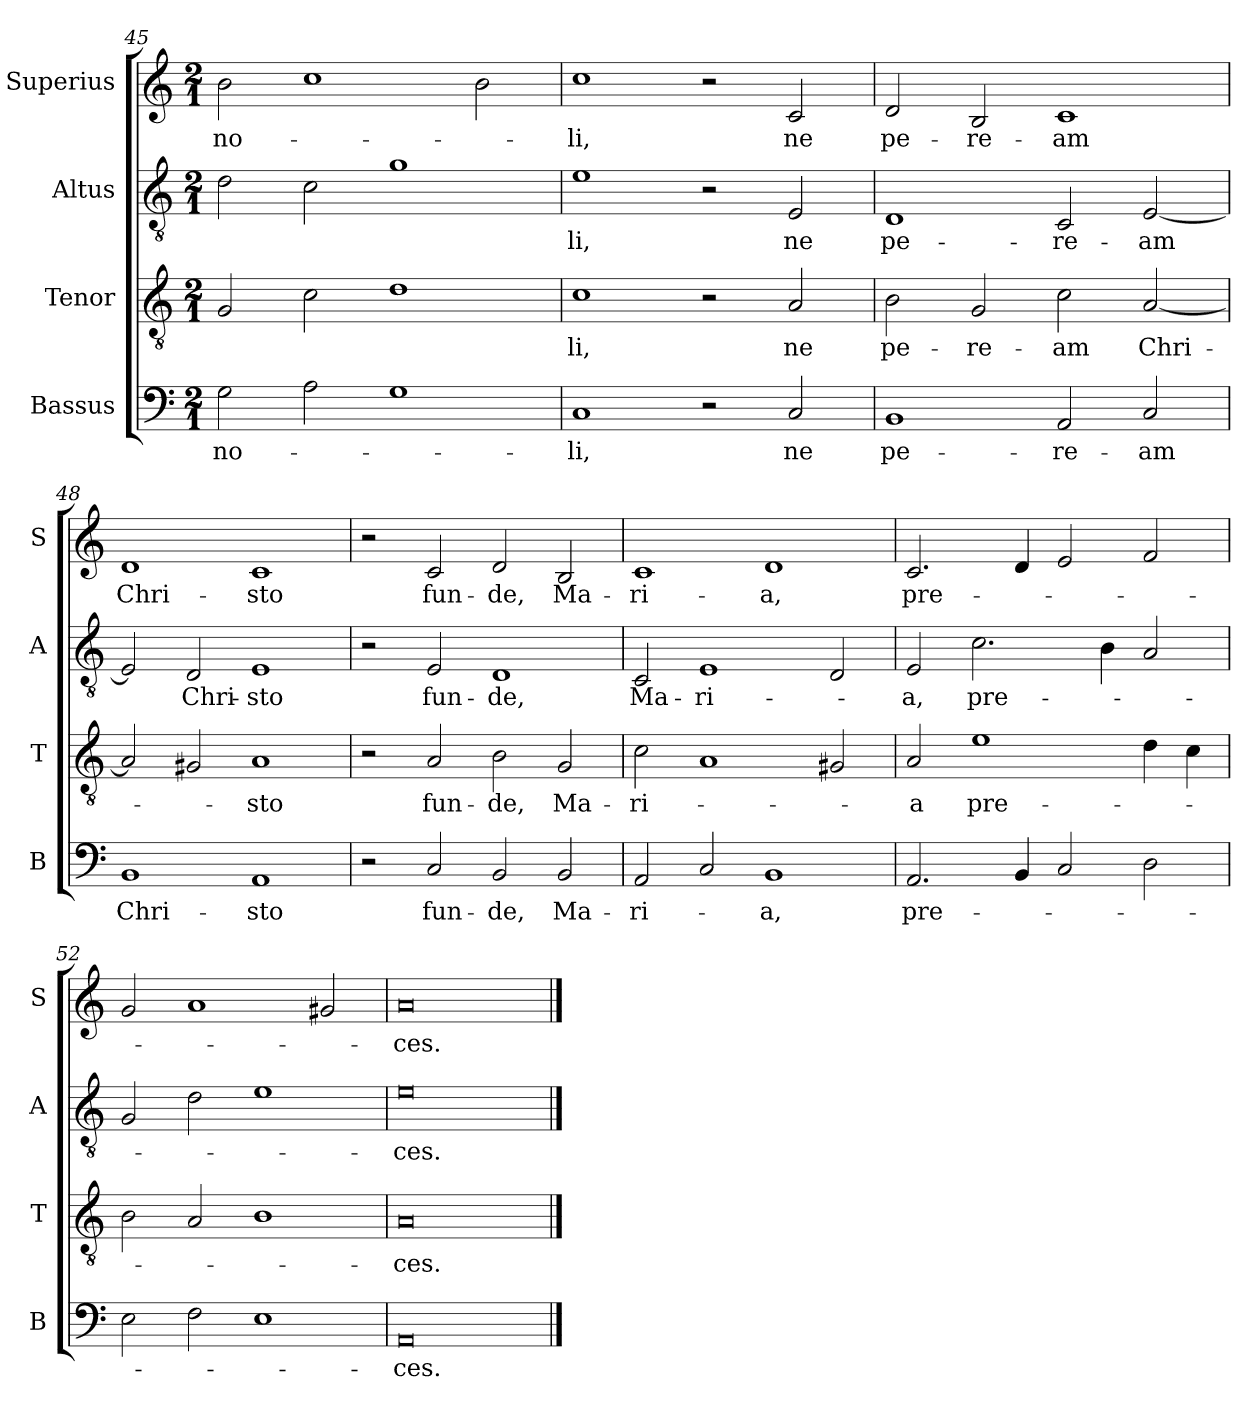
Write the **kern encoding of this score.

**kern	**text	**kern	**text	**kern	**text	**kern	**text
*part4	*part4	*part3	*part3	*part2	*part2	*part1	*part1
*staff4	*staff4	*staff3	*staff3	*staff2	*staff2	*staff1	*staff1
*I"Bassus	*	*I"Tenor	*	*I"Altus	*	*I"Superius	*
*I'B	*	*I'T	*	*I'A	*	*I'S	*
*clefF4	*	*clefGv2	*	*clefGv2	*	*clefG2	*
*k[]	*	*k[]	*	*k[]	*	*k[]	*
*M2/1	*	*M2/1	*	*M2/1	*	*M2/1	*
=45	=45	=45	=45	=45	=45	=45	=45
2G	no-	2G	.	2d	.	2b	no-
2A	.	2c	.	2c	.	1cc	.
1G	.	1d	.	1g	.	.	.
.	.	.	.	.	.	2b	.
=46	=46	=46	=46	=46	=46	=46	=46
1C	-li,	1c	-li,	1e	-li,	1cc	-li,
2r	.	2r	.	2r	.	2r	.
2C	ne	2A	ne	2E	ne	2c	ne
=47	=47	=47	=47	=47	=47	=47	=47
1BB	pe-	2B	pe-	1D	pe-	2d	pe-
.	.	2G	-re-	.	.	2B	-re-
2AA	-re-	2c	-am	2C	-re-	1c	-am
2C	-am	[2A	Chri-	[2E	-am	.	.
=48	=48	=48	=48	=48	=48	=48	=48
1BB	Chri-	2A]	.	2E]	.	1d	Chri-
.	.	2G#X	.	2D	Chri-	.	.
1AA	-sto	1A	-sto	1E	-sto	1c	-sto
=49	=49	=49	=49	=49	=49	=49	=49
2r	.	2r	.	2r	.	2r	.
2C	fun-	2A	fun-	2E	fun-	2c	fun-
2BB	-de,	2B	-de,	1D	-de,	2d	-de,
2BB	Ma-	2G	Ma-	.	.	2B	Ma-
=50	=50	=50	=50	=50	=50	=50	=50
2AA	-ri-	2c	-ri-	2C	Ma-	1c	-ri-
2C	.	1A	.	1E	-ri-	.	.
1BB	-a,	.	.	.	.	1d	-a,
.	.	2G#X	.	2D	.	.	.
=51	=51	=51	=51	=51	=51	=51	=51
2.AA	pre-	2A	-a	2E	-a,	2.c	pre-
.	.	1e	pre-	2.c	pre-	.	.
4BB	.	.	.	.	.	4d	.
2C	.	.	.	.	.	2e	.
.	.	.	.	4B	.	.	.
2D	.	4d	.	2A	.	2f	.
.	.	4c	.	.	.	.	.
=52	=52	=52	=52	=52	=52	=52	=52
2E	.	2B	.	2G	.	2g	.
2F	.	2A	.	2d	.	1a	.
1E	.	1B	.	1e	.	.	.
.	.	.	.	.	.	2g#X	.
=53	=53	=53	=53	=53	=53	=53	=53
0AA	-ces.	0A	-ces.	0e	-ces.	0a	-ces.
==	==	==	==	==	==	==	==
*-	*-	*-	*-	*-	*-	*-	*-
